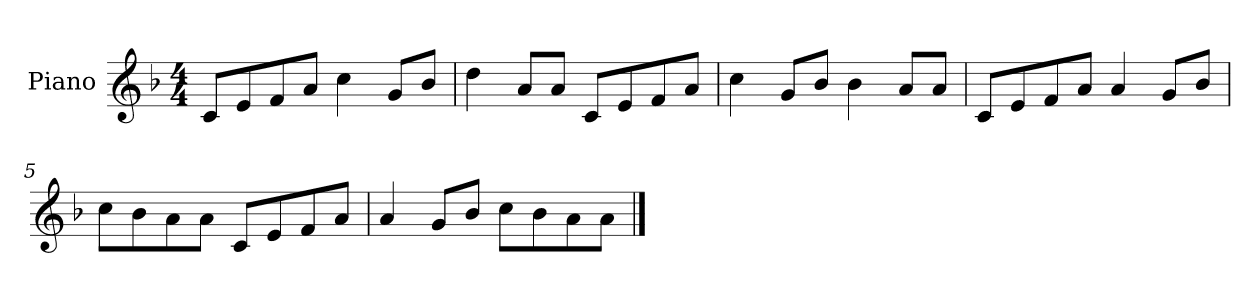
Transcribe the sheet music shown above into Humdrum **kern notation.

**kern
*part1
*staff1
*I"Piano
*I'P-no
*clefG2
*k[b-]
*M4/4
*MM90
=1
8c/L
8e/
8f/
8a/J
4cc\
8g/L
8b-/J
=2
4dd\
8a/L
8a/J
8c/L
8e/
8f/
8a/J
=3
4cc\
8g/L
8b-/J
4b-\
8a/L
8a/J
=4
8c/L
8e/
8f/
8a/J
4a/
8g/L
8b-/J
=5
8cc\L
8b-\
8a\
8a\J
8c/L
8e/
8f/
8a/J
!!LO:LB:g=z
=6
4a/
8g/L
8b-/J
8cc\L
8b-\
8a\
8a\J
==
*-
